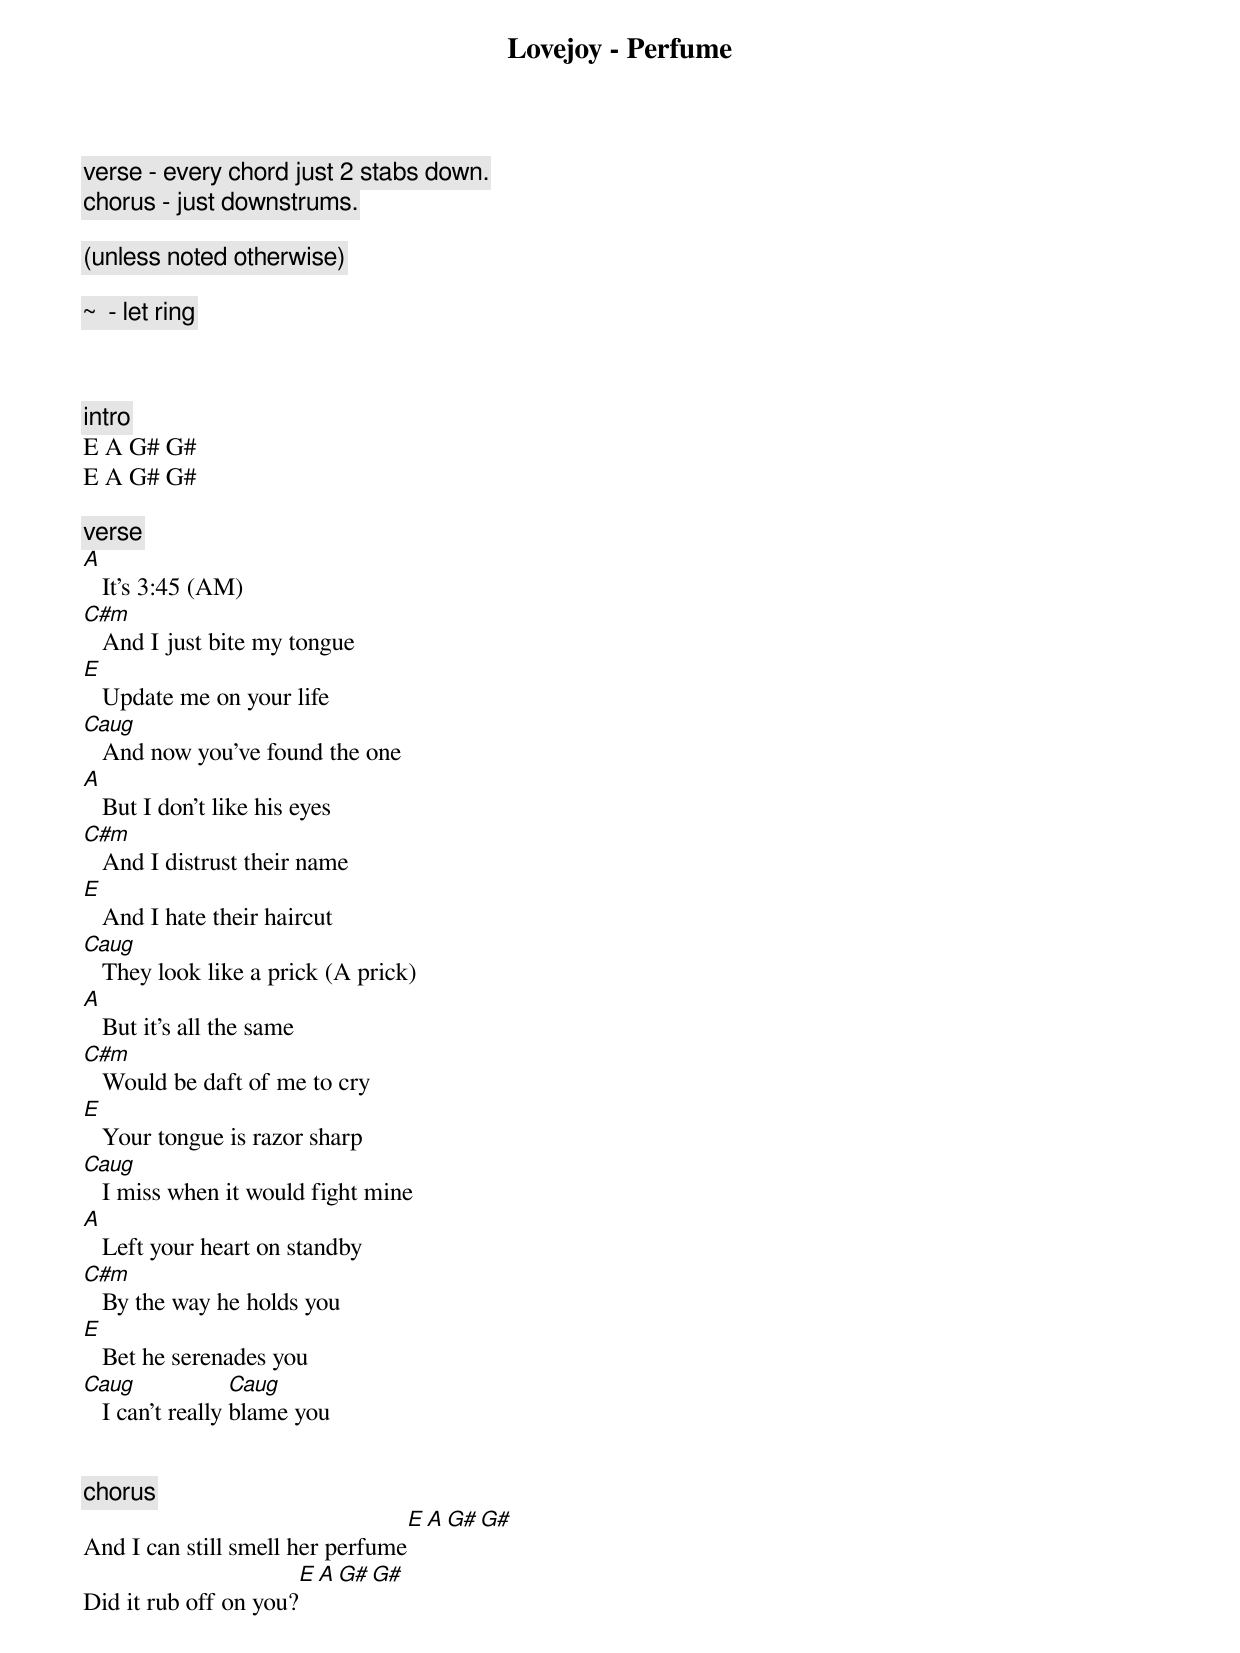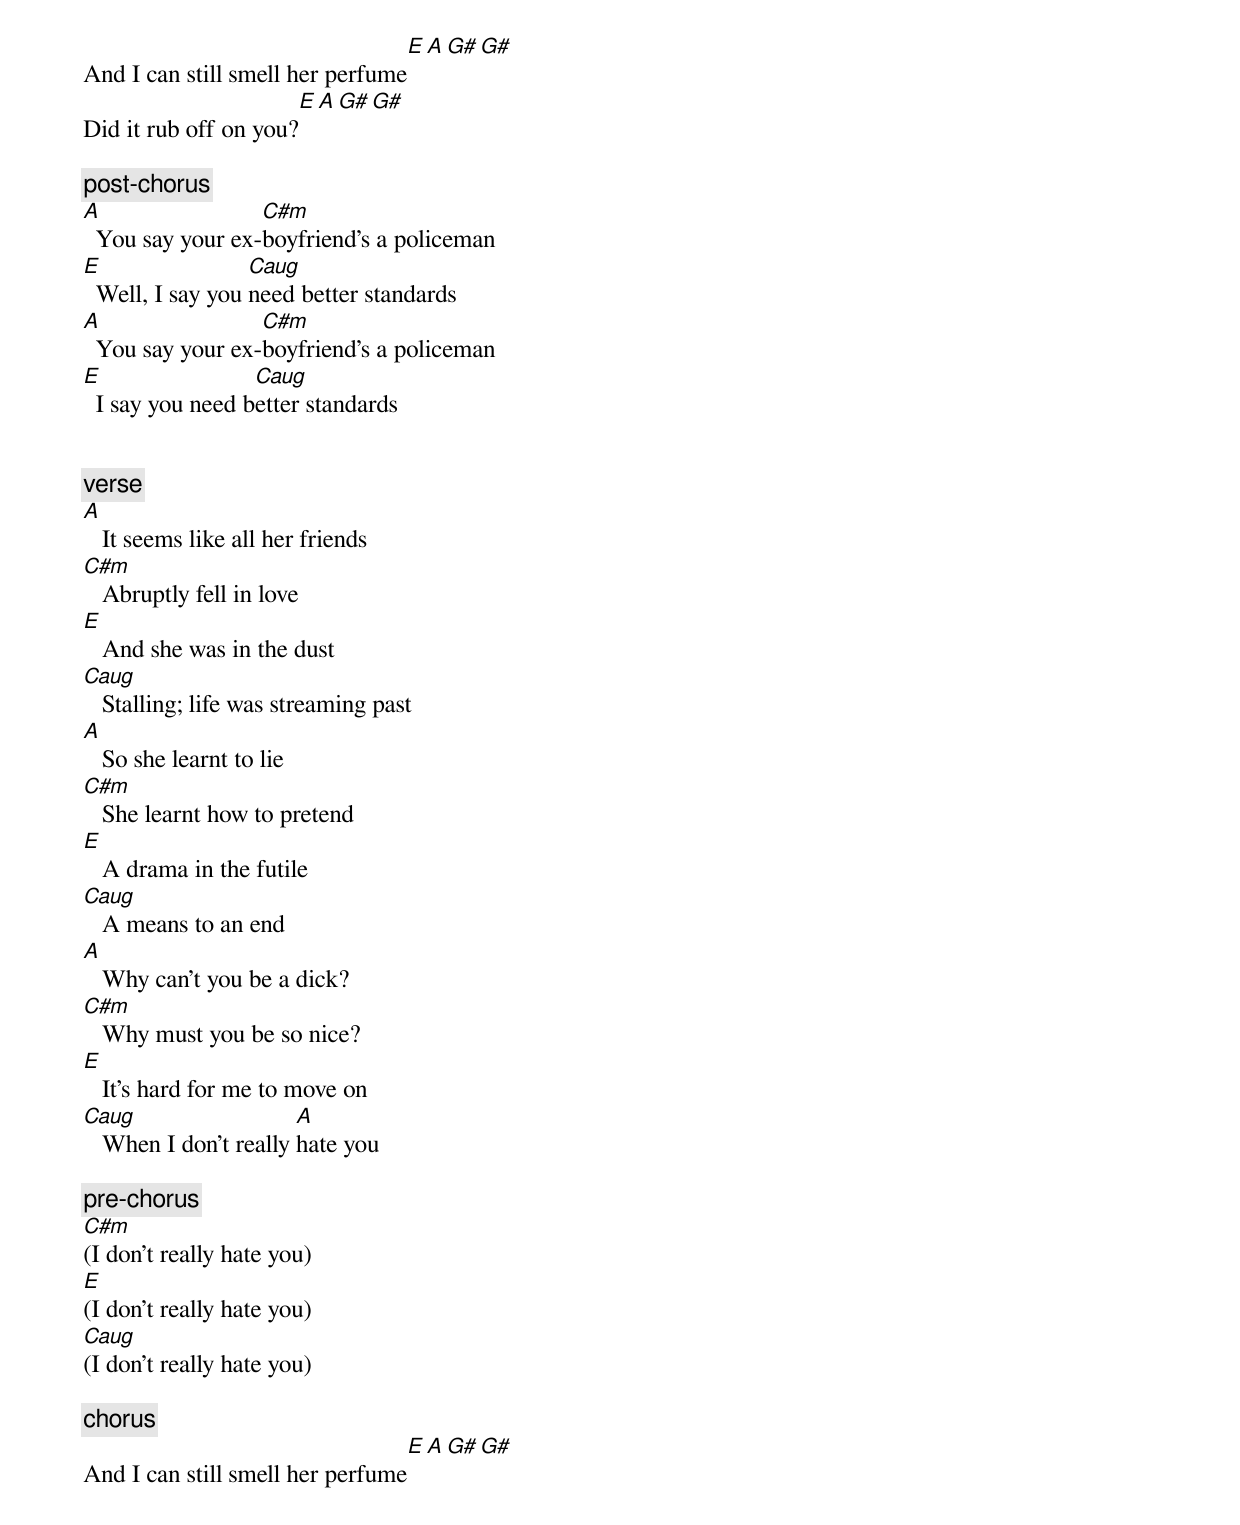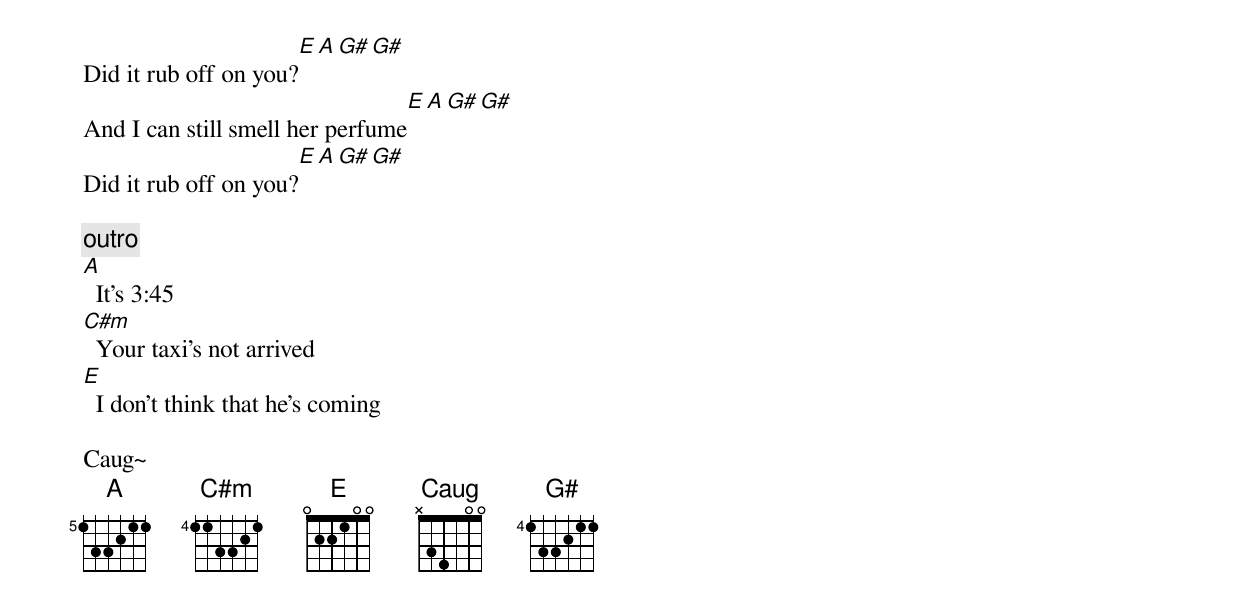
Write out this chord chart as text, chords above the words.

Lovejoy - Perfume

A:    577655
C#m:  446654
E:    022100
Caug: x34500
G#:   466544

verse - every chord just 2 stabs down.
chorus - just downstrums.

(unless noted otherwise)

~  - let ring



[intro]
E A G# G#
E A G# G#

[verse]
A
   It's 3:45 (AM)
C#m
   And I just bite my tongue
E
   Update me on your life
Caug
   And now you've found the one
A
   But I don't like his eyes
C#m
   And I distrust their name
E
   And I hate their haircut
Caug
   They look like a prick (A prick)
A
   But it's all the same
C#m
   Would be daft of me to cry
E
   Your tongue is razor sharp
Caug
   I miss when it would fight mine
A
   Left your heart on standby
C#m
   By the way he holds you
E
   Bet he serenades you
Caug              Caug
   I can't really blame you


[chorus]
                                    E A G# G#
And I can still smell her perfume
                                    E A G# G#
Did it rub off on you?
                                    E A G# G#
And I can still smell her perfume
                                    E A G# G#
Did it rub off on you?

[post-chorus]
A                 C#m
  You say your ex-boyfriend's a policeman
E                 Caug
  Well, I say you need better standards
A                 C#m
  You say your ex-boyfriend's a policeman
E                 Caug
  I say you need better standards


[verse]
A
   It seems like all her friends
C#m
   Abruptly fell in love
E
   And she was in the dust
Caug
   Stalling; life was streaming past
A
   So she learnt to lie
C#m
   She learnt how to pretend
E
   A drama in the futile
Caug
   A means to an end
A
   Why can't you be a dick?
C#m
   Why must you be so nice?
E
   It's hard for me to move on
Caug                   A
   When I don't really hate you

[pre-chorus]
C#m
(I don't really hate you)
E
(I don't really hate you)
Caug
(I don't really hate you)

[chorus]
                                    E A G# G#
And I can still smell her perfume
                                    E A G# G#
Did it rub off on you?
                                    E A G# G#
And I can still smell her perfume
                                    E A G# G#
Did it rub off on you?

[outro]
A
  It's 3:45
C#m
  Your taxi's not arrived
E
  I don't think that he's coming

Caug~
